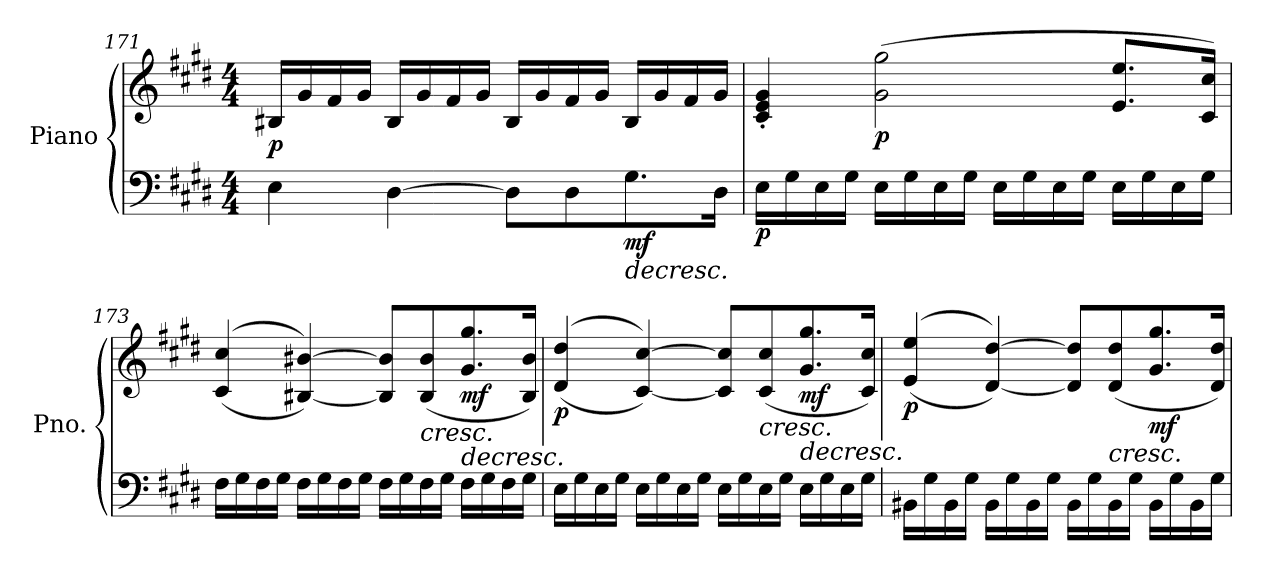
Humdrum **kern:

**kern	**kern	**dynam
*part1	*part1	*part1
*staff2	*staff1	*staff1/2
*I"Piano	*	*
*I'Pno.	*	*
!!LO:LB:g=z
*clefF4	*clefG2	*
*k[f#c#g#d#]	*k[f#c#g#d#]	*
*M4/4	*M4/4	*
=171	=171	=171
!	!	!LO:DY:b
4E\	16B#X/LL	p
.	16g#/	.
.	16f#/	.
.	16g#/JJ	.
[4D#\	16B#/LL	.
.	16g#/	.
.	16f#/	.
.	16g#/JJ	.
8D#\L]	16B#/LL	.
.	16g#/	.
8D#\	16f#/	.
.	16g#/JJ	.
!	!	!LO:HP:b=2
!	!	!LO:DY:n=1:b=2
8.G#\	16B#/LL	> mf
.	16g#/	.
.	16f#/	.
16D#\Jk	16g#/JJ	.
=172	=172	=172
!	!	!LO:DY:b=2
16E>\LL	4c#/' 4e/' 4g#/'	p
16G#\	.	.
16E\	.	.
16G#\JJ	.	.
!	!	!LO:DY:b
16E\LL	(>2g#\ 2gg#\	p
16G#\	.	.
16E\	.	.
16G#\JJ	.	.
16E\LL	.	.
16G#\	.	.
16E\	.	.
16G#\JJ	.	.
16E\LL	8.e/ 8.ee/L	.
16G#\	.	.
16E\	.	.
16G#\JJ	16c#/ 16cc#/Jk)	.
=173	=173	=173
16F#\LL	(<(>4c#/ 4cc#/	.
16G#\	.	.
16F#\	.	.
16G#\JJ	.	.
16F#\LL	[4B#X/ [4b#X/))	.
16G#\	.	.
16F#\	.	.
16G#\JJ	.	.
16F#\LL	8B#/] 8b#/]L	.
16G#\	.	.
!	!	!LO:HP:b
16F#\	(<8B#/ 8b#/	<
16G#\JJ	.	.
!	!	!LO:HP:n=1:b
!	!	!LO:DY:n=1:b
16F#\LL	8.g#/ 8.gg#/	] > mf
16G#\	.	.
16F#\	.	.
16G#\JJ	16B#/ 16b#/Jk)	.
.	.	[
!!LO:LB:g=z
=174	=174	=174
!	!	!LO:DY:b
16E\LL	(>(<4d#/ 4dd#/	p
16G#\	.	.
16E\	.	.
16G#\JJ	.	.
16E\LL	[4c#/ [4cc#/))	.
16G#\	.	.
16E\	.	.
16G#\JJ	.	.
16E\LL	8c#/] 8cc#/]L	.
16G#\	.	.
!	!	!LO:HP:b
16E\	(<8c#/ 8cc#/	<
16G#\JJ	.	.
!	!	!LO:HP:n=1:b
!	!	!LO:DY:n=1:b
16E\LL	8.g#/ 8.gg#/	] > mf
16G#\	.	.
16E\	.	.
16G#\JJ	16c#/ 16cc#/Jk)	.
.	.	[
=175	=175	=175
!	!	!LO:DY:b
16BB#X\LL	(>(<4e/ 4ee/	p
16G#\	.	.
16BB#\	.	.
16G#\JJ	.	.
16BB#\LL	[4d#/ [4dd#/))	.
16G#\	.	.
16BB#\	.	.
16G#\JJ	.	.
16BB#\LL	8d#/] 8dd#/]L	.
16G#\	.	.
!	!	!LO:HP:b
16BB#\	(<8d#/ 8dd#/	<
16G#\JJ	.	.
!	!	!LO:DY:n=1:b
16BB#\LL	8.g#/ 8.gg#/	] mf
16G#\	.	.
16BB#\	.	.
16G#\JJ	16d#/ 16dd#/Jk)	.
.	.	[
=	=	=
*-	*-	*-
